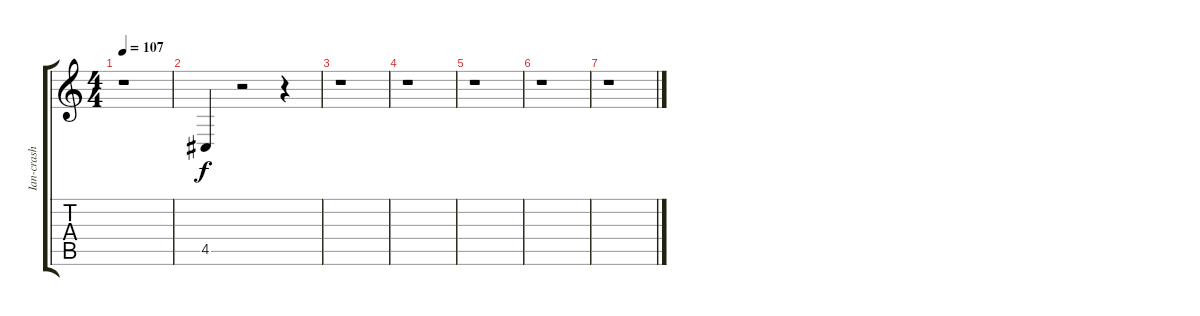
\track ("Ian-crash" "Ian-crash") {instrument acousticgrandpiano}
\staff {score tabs}
\tuning (E4 B3 G3 D3 A2 E2) {hide}
\ts (4 4)
\tempo 107
\clef g2
\ks c
r.1{dy f} |
4.5.4 r.2 r.4 |
r.1 |
r.1 |
r.1 |
r.1 |
r.1
